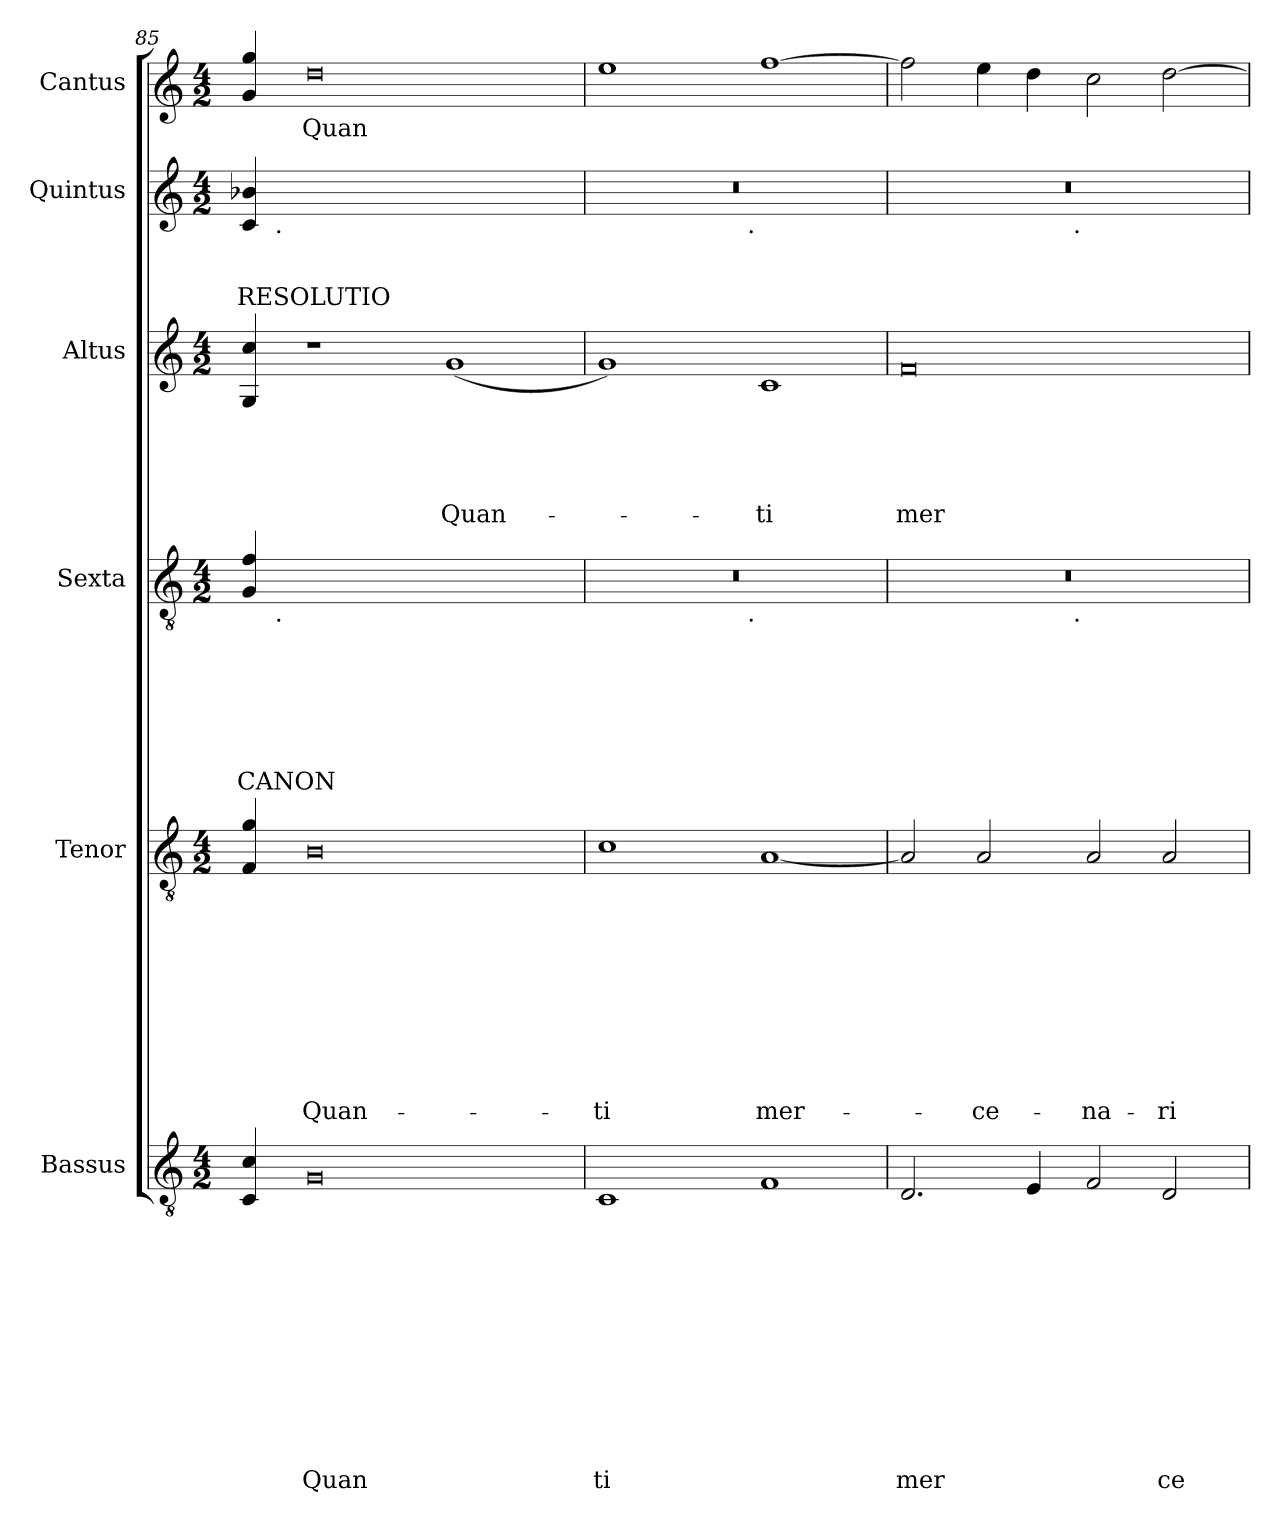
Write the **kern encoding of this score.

**kern	**text	**text	**text	**text	**text	**text	**text	**text	**text	**text	**text	**text	**kern	**text	**text	**text	**text	**text	**text	**text	**text	**text	**text	**kern	**text	**text	**text	**text	**text	**text	**text	**kern	**text	**text	**text	**text	**text	**kern	**text	**text	**text	**kern	**text
*part6	*part6	*part6	*part6	*part6	*part6	*part6	*part6	*part6	*part6	*part6	*part6	*part6	*part5	*part5	*part5	*part5	*part5	*part5	*part5	*part5	*part5	*part5	*part5	*part4	*part4	*part4	*part4	*part4	*part4	*part4	*part4	*part3	*part3	*part3	*part3	*part3	*part3	*part2	*part2	*part2	*part2	*part1	*part1
*staff6	*staff6	*staff6	*staff6	*staff6	*staff6	*staff6	*staff6	*staff6	*staff6	*staff6	*staff6	*staff6	*staff5	*staff5	*staff5	*staff5	*staff5	*staff5	*staff5	*staff5	*staff5	*staff5	*staff5	*staff4	*staff4	*staff4	*staff4	*staff4	*staff4	*staff4	*staff4	*staff3	*staff3	*staff3	*staff3	*staff3	*staff3	*staff2	*staff2	*staff2	*staff2	*staff1	*staff1
*I"Bassus	*	*	*	*	*	*	*	*	*	*	*	*	*I"Tenor	*	*	*	*	*	*	*	*	*	*	*I"Sexta	*	*	*	*	*	*	*	*I"Altus	*	*	*	*	*	*I"Quintus	*	*	*	*I"Cantus	*
*I'Bassus	*	*	*	*	*	*	*	*	*	*	*	*	*I'Tenor	*	*	*	*	*	*	*	*	*	*	*	*	*	*	*	*	*	*	*I'Altus	*	*	*	*	*	*I'Quintus	*	*	*	*I'Cantus	*
!!LO:PB:g=z
*clefGv2	*	*	*	*	*	*	*	*	*	*	*	*	*clefGv2	*	*	*	*	*	*	*	*	*	*	*clefGv2	*	*	*	*	*	*	*	*clefG2	*	*	*	*	*	*clefG2	*	*	*	*clefG2	*
*k[]	*	*	*	*	*	*	*	*	*	*	*	*	*k[]	*	*	*	*	*	*	*	*	*	*	*k[]	*	*	*	*	*	*	*	*k[]	*	*	*	*	*	*k[]	*	*	*	*k[]	*
*C:	*	*	*	*	*	*	*	*	*	*	*	*	*C:	*	*	*	*	*	*	*	*	*	*	*C:	*	*	*	*	*	*	*	*C:	*	*	*	*	*	*C:	*	*	*	*C:	*
*M4/2	*	*	*	*	*	*	*	*	*	*	*	*	*M4/2	*	*	*	*	*	*	*	*	*	*	*M4/2	*	*	*	*	*	*	*	*M4/2	*	*	*	*	*	*M4/2	*	*	*	*M4/2	*
=85	=85	=85	=85	=85	=85	=85	=85	=85	=85	=85	=85	=85	=85	=85	=85	=85	=85	=85	=85	=85	=85	=85	=85	=85	=85	=85	=85	=85	=85	=85	=85	=85	=85	=85	=85	=85	=85	=85	=85	=85	=85	=85	=85
!	!	!	!	!	!	!	!	!	!	!	!	!	!	!	!	!	!	!	!	!	!	!	!	!	!	!	!	!	!	!	!LO:LY:b	!	!	!	!	!	!	!	!	!	!LO:LY:b	!	!
*	*	*	*	*	*	*	*	*	*	*	*	*	*	*	*	*	*	*	*	*	*	*	*	*^	*	*	*	*	*	*	*	*	*	*	*	*	*	*^	*	*	*	*	*
4C/ 4c/	.	.	.	.	.	.	.	.	.	.	.	.	4F/ 4g/	.	.	.	.	.	.	.	.	.	.	4G/ 4f/	8ryy	.	.	.	.	.	.	CANON	4G/ 4cc/	.	.	.	.	.	4c/ 4b-X/	8ryy	.	.	RESOLUTIO	4g/ 4gg/	.
!	!	!	!	!	!	!	!	!	!	!	!	!	!	!	!	!	!	!	!	!	!	!	!	!	!	!	!	!	!	!	!	!	!	!	!	!	!	!	!	!LO:TX:b:t=.	!	!	!	!	!
!	!	!	!	!	!	!	!	!	!	!	!	!	!	!	!	!	!	!	!	!	!	!	!	!	!LO:TX:b:t=.	!	!	!	!	!	!	!	!	!	!	!	!	!	!	!	!	!	!	!	!
.	.	.	.	.	.	.	.	.	.	.	.	.	.	.	.	.	.	.	.	.	.	.	.	.	1ryy	.	.	.	.	.	.	.	.	.	.	.	.	.	.	1ryy	.	.	.	.	.
!	!	!	!	!	!	!	!	!	!	!	!	!LO:LY:b	!	!	!	!	!	!	!	!	!	!	!LO:LY:b	!	!	!	!	!	!	!	!	!	!	!	!	!	!	!	!	!	!	!	!	!	!LO:LY:b
0G	.	.	.	.	.	.	.	.	.	.	.	Quan	0B	.	.	.	.	.	.	.	.	.	Quan-	0ryy	.	.	.	.	.	.	.	.	1r	.	.	.	.	.	0ryy	.	.	.	.	0dd	Quan
.	.	.	.	.	.	.	.	.	.	.	.	.	.	.	.	.	.	.	.	.	.	.	.	.	1ryy	.	.	.	.	.	.	.	.	.	.	.	.	.	.	1ryy	.	.	.	.	.
!	!	!	!	!	!	!	!	!	!	!	!	!	!	!	!	!	!	!	!	!	!	!	!	!	!	!	!	!	!	!	!	!	!	!	!	!	!	!LO:LY:b	!	!	!	!	!	!	!
.	.	.	.	.	.	.	.	.	.	.	.	.	.	.	.	.	.	.	.	.	.	.	.	.	.	.	.	.	.	.	.	.	(<1g	.	.	.	.	Quan-	.	.	.	.	.	.	.
.	.	.	.	.	.	.	.	.	.	.	.	.	.	.	.	.	.	.	.	.	.	.	.	.	8ryy	.	.	.	.	.	.	.	.	.	.	.	.	.	.	8ryy	.	.	.	.	.
=86	=86	=86	=86	=86	=86	=86	=86	=86	=86	=86	=86	=86	=86	=86	=86	=86	=86	=86	=86	=86	=86	=86	=86	=86	=86	=86	=86	=86	=86	=86	=86	=86	=86	=86	=86	=86	=86	=86	=86	=86	=86	=86	=86	=86	=86
!	!	!	!	!	!	!	!	!	!	!	!	!LO:LY:b	!	!	!	!	!	!	!	!	!	!	!LO:LY:b	!	!	!	!	!	!	!	!	!	!	!	!	!	!	!	!	!	!	!	!	!	!
1C	.	.	.	.	.	.	.	.	.	.	.	ti	1c	.	.	.	.	.	.	.	.	.	-ti	0r	2ryy	.	.	.	.	.	.	.	1g)	.	.	.	.	.	0r	2ryy	.	.	.	1ee	.
.	.	.	.	.	.	.	.	.	.	.	.	.	.	.	.	.	.	.	.	.	.	.	.	.	4...ryy	.	.	.	.	.	.	.	.	.	.	.	.	.	.	4...ryy	.	.	.	.	.
!	!	!	!	!	!	!	!	!	!	!	!	!	!	!	!	!	!	!	!	!	!	!	!	!	!	!	!	!	!	!	!	!	!	!	!	!	!	!	!	!LO:TX:b:t=.	!	!	!	!	!
!	!	!	!	!	!	!	!	!	!	!	!	!	!	!	!	!	!	!	!	!	!	!	!	!	!LO:TX:b:t=.	!	!	!	!	!	!	!	!	!	!	!	!	!	!	!	!	!	!	!	!
.	.	.	.	.	.	.	.	.	.	.	.	.	.	.	.	.	.	.	.	.	.	.	.	.	1ryy	.	.	.	.	.	.	.	.	.	.	.	.	.	.	1ryy	.	.	.	.	.
!	!	!	!	!	!	!	!	!	!	!	!	!	!	!	!	!	!	!	!	!	!	!	!LO:LY:b	!	!	!	!	!	!	!	!	!	!	!	!	!	!	!LO:LY:b	!	!	!	!	!	!	!
1F	.	.	.	.	.	.	.	.	.	.	.	.	[<1A	.	.	.	.	.	.	.	.	.	mer-	.	.	.	.	.	.	.	.	.	1c	.	.	.	.	-ti	.	.	.	.	.	[>1ff	.
.	.	.	.	.	.	.	.	.	.	.	.	.	.	.	.	.	.	.	.	.	.	.	.	.	32ryy	.	.	.	.	.	.	.	.	.	.	.	.	.	.	32ryy	.	.	.	.	.
=87	=87	=87	=87	=87	=87	=87	=87	=87	=87	=87	=87	=87	=87	=87	=87	=87	=87	=87	=87	=87	=87	=87	=87	=87	=87	=87	=87	=87	=87	=87	=87	=87	=87	=87	=87	=87	=87	=87	=87	=87	=87	=87	=87	=87	=87
!	!	!	!	!	!	!	!	!	!	!	!	!LO:LY:b	!	!	!	!	!	!	!	!	!	!	!	!	!	!	!	!	!	!	!	!	!	!	!	!	!	!LO:LY:b	!	!	!	!	!	!	!
2.D/	.	.	.	.	.	.	.	.	.	.	.	mer	2A/]	.	.	.	.	.	.	.	.	.	.	0r	2ryy	.	.	.	.	.	.	.	0f	.	.	.	.	mer-	0r	2ryy	.	.	.	2ff\]	.
!	!	!	!	!	!	!	!	!	!	!	!	!	!	!	!	!	!	!	!	!	!	!	!LO:LY:b	!	!	!	!	!	!	!	!	!	!	!	!	!	!	!	!	!	!	!	!	!	!
.	.	.	.	.	.	.	.	.	.	.	.	.	2A/	.	.	.	.	.	.	.	.	.	-ce-	.	4...ryy	.	.	.	.	.	.	.	.	.	.	.	.	.	.	4...ryy	.	.	.	4ee\	.
4E/	.	.	.	.	.	.	.	.	.	.	.	.	.	.	.	.	.	.	.	.	.	.	.	.	.	.	.	.	.	.	.	.	.	.	.	.	.	.	.	.	.	.	.	4dd\	.
!	!	!	!	!	!	!	!	!	!	!	!	!	!	!	!	!	!	!	!	!	!	!	!	!	!	!	!	!	!	!	!	!	!	!	!	!	!	!	!	!LO:TX:b:t=.	!	!	!	!	!
!	!	!	!	!	!	!	!	!	!	!	!	!	!	!	!	!	!	!	!	!	!	!	!	!	!LO:TX:b:t=.	!	!	!	!	!	!	!	!	!	!	!	!	!	!	!	!	!	!	!	!
.	.	.	.	.	.	.	.	.	.	.	.	.	.	.	.	.	.	.	.	.	.	.	.	.	1ryy	.	.	.	.	.	.	.	.	.	.	.	.	.	.	1ryy	.	.	.	.	.
!	!	!	!	!	!	!	!	!	!	!	!	!	!	!	!	!	!	!	!	!	!	!	!LO:LY:b	!	!	!	!	!	!	!	!	!	!	!	!	!	!	!	!	!	!	!	!	!	!
2F/	.	.	.	.	.	.	.	.	.	.	.	.	2A/	.	.	.	.	.	.	.	.	.	-na-	.	.	.	.	.	.	.	.	.	.	.	.	.	.	.	.	.	.	.	.	2cc\	.
!	!	!	!	!	!	!	!	!	!	!	!	!LO:LY:b	!	!	!	!	!	!	!	!	!	!	!LO:LY:b	!	!	!	!	!	!	!	!	!	!	!	!	!	!	!	!	!	!	!	!	!	!
2D/	.	.	.	.	.	.	.	.	.	.	.	ce	2A/	.	.	.	.	.	.	.	.	.	-ri-	.	.	.	.	.	.	.	.	.	.	.	.	.	.	.	.	.	.	.	.	[>2dd\	.
.	.	.	.	.	.	.	.	.	.	.	.	.	.	.	.	.	.	.	.	.	.	.	.	.	32ryy	.	.	.	.	.	.	.	.	.	.	.	.	.	.	32ryy	.	.	.	.	.
*	*	*	*	*	*	*	*	*	*	*	*	*	*	*	*	*	*	*	*	*	*	*	*	*v	*v	*	*	*	*	*	*	*	*	*	*	*	*	*	*v	*v	*	*	*	*	*
=	=	=	=	=	=	=	=	=	=	=	=	=	=	=	=	=	=	=	=	=	=	=	=	=	=	=	=	=	=	=	=	=	=	=	=	=	=	=	=	=	=	=	=
*-	*-	*-	*-	*-	*-	*-	*-	*-	*-	*-	*-	*-	*-	*-	*-	*-	*-	*-	*-	*-	*-	*-	*-	*-	*-	*-	*-	*-	*-	*-	*-	*-	*-	*-	*-	*-	*-	*-	*-	*-	*-	*-	*-
